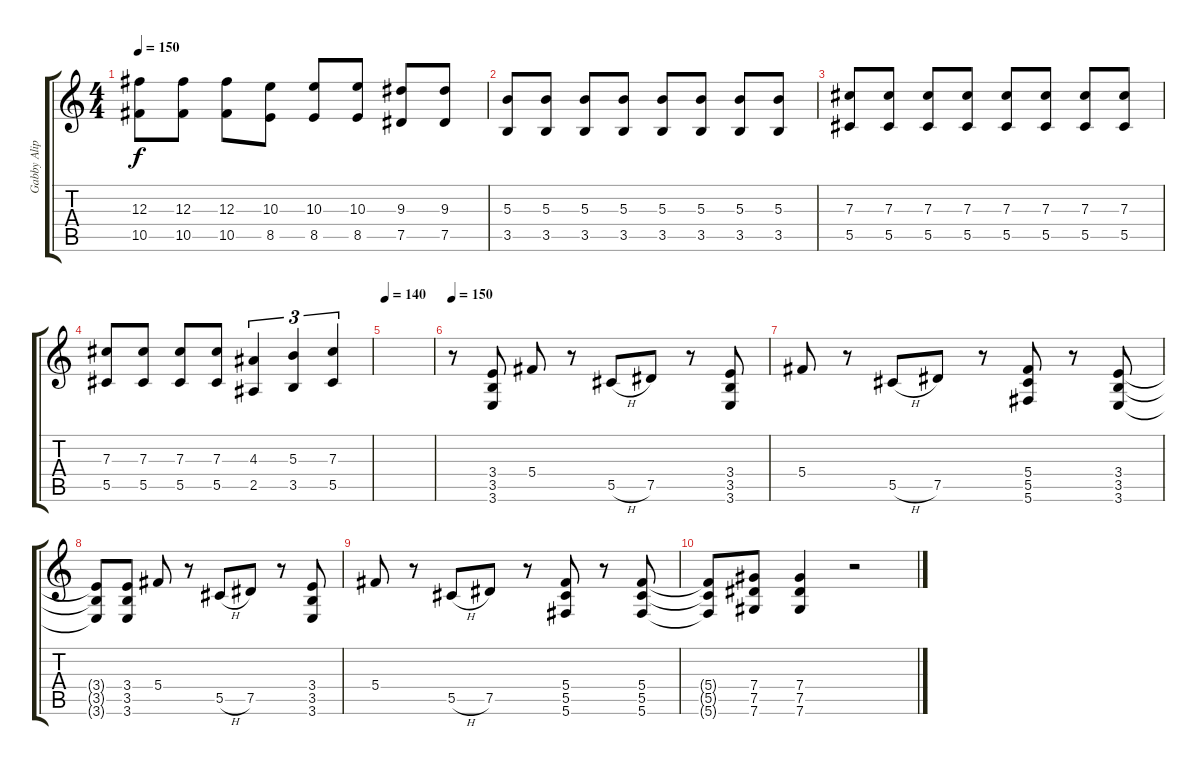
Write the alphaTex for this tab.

\track ("Gabby Alipe" "Gabby Alip") {instrument distortionguitar}
\staff {score tabs}
\tuning (Eb4 Bb3 Gb3 Db3 Ab2 Db2) {hide}
\ts (4 4)
\tempo 150
\clef g2
\ks c
(12.3 10.5).8{dy f} (12.3 10.5).8 (12.3 10.5).8 (10.3 8.5).8 (10.3 8.5).8 (10.3 8.5).8 (9.3 7.5).8 (9.3 7.5).8 |
(5.3 3.5).8 (5.3 3.5).8 (5.3 3.5).8 (5.3 3.5).8 (5.3 3.5).8 (5.3 3.5).8 (5.3 3.5).8 (5.3 3.5).8 |
(7.3 5.5).8 (7.3 5.5).8 (7.3 5.5).8 (7.3 5.5).8 (7.3 5.5).8 (7.3 5.5).8 (7.3 5.5).8 (7.3 5.5).8 |
(7.3 5.5).8 (7.3 5.5).8 (7.3 5.5).8 (7.3 5.5).8 (4.3 2.5).4{tu (3 2)} (5.3 3.5).4{tu (3 2)} (7.3 5.5).4{tu (3 2)} |
\tempo 140
|
\tempo 150
r.8 (3.4 3.5 3.6).8 5.4.8 r.8 5.5{h}.8 7.5.8 r.8 (3.4 3.5 3.6).8 |
5.4.8 r.8 5.5{h}.8 7.5.8 r.8 (5.4 5.5 5.6).8 r.8 (3.4 3.5 3.6).8 |
(3.4{t} 3.5{t} 3.6{t}).8 (3.4 3.5 3.6).8 5.4.8 r.8 5.5{h}.8 7.5.8 r.8 (3.4 3.5 3.6).8 |
5.4.8 r.8 5.5{h}.8 7.5.8 r.8 (5.4 5.5 5.6).8 r.8 (5.4 5.5 5.6).8 |
(5.4{t} 5.5{t} 5.6{t}).8 (7.4 7.5 7.6).8 (7.4 7.5 7.6).4 r.2
